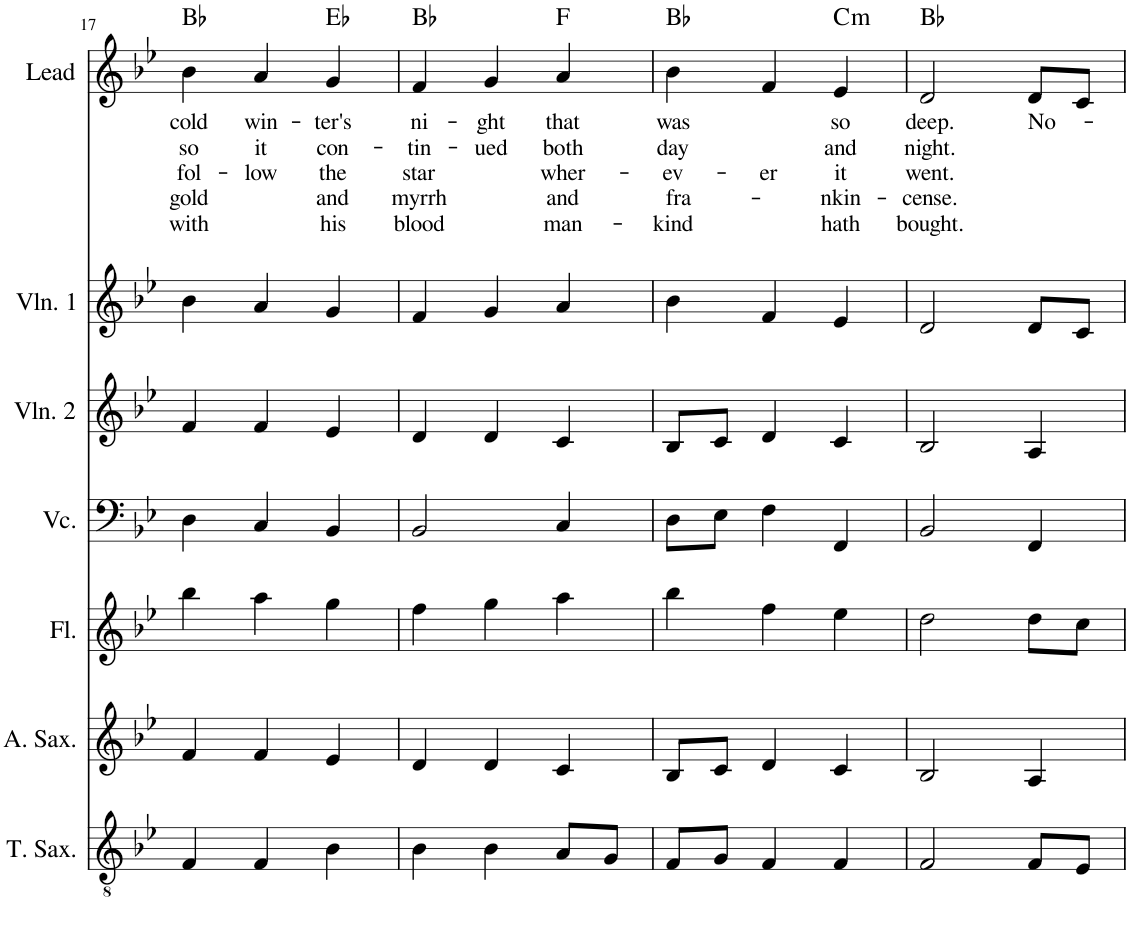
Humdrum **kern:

**kern	**kern	**kern	**kern	**kern	**kern	**kern	**text	**text	**text	**text	**text	**harte
*part7	*part6	*part5	*part4	*part3	*part2	*part1	*part1	*part1	*part1	*part1	*part1	*part1
*staff7	*staff6	*staff5	*staff4	*staff3	*staff2	*staff1	*staff1	*staff1	*staff1	*staff1	*staff1	*
*I"Tenor Saxophone	*I"Alto Saxophone	*I"Flute	*I"Violoncello	*I"Violin 2	*I"Violin 1	*I"Lead	*	*	*	*	*	*
*I'T. Sax.	*I'A. Sax.	*I'Fl.	*I'Vc.	*I'Vln. 2	*I'Vln. 1	*I'Lead	*	*	*	*	*	*
!!LO:PB:g=z
*clefGv2	*clefG2	*clefG2	*clefF4	*clefG2	*clefG2	*clefG2	*	*	*	*	*	*
*ITrd8c14	*ITrd5c9	*	*	*	*	*	*	*	*	*	*	*
*k[b-e-]	*k[b-e-]	*k[b-e-]	*k[b-e-]	*k[b-e-]	*k[b-e-]	*k[b-e-]	*	*	*	*	*	*
*M3/4	*M3/4	*M3/4	*M3/4	*M3/4	*M3/4	*M3/4	*	*	*	*	*	*
=17	=17	=17	=17	=17	=17	=17	=17	=17	=17	=17	=17	=17
!	!	!	!	!	!	!	!LO:LY:b	!LO:LY:b	!LO:LY:b	!LO:LY:b	!LO:LY:b	!
4F/	4f/	4bb-\	4D\	4f/	4b-\	4b-\	cold	so	fol-	gold	with	Bb:maj
!	!	!	!	!	!	!	!LO:LY:b	!LO:LY:b	!LO:LY:b	!	!	!
4F/	4f/	4aa\	4C/	4f/	4a/	4a/	win-	it	-low	.	.	.
!	!	!	!	!	!	!	!LO:LY:b	!LO:LY:b	!LO:LY:b	!LO:LY:b	!LO:LY:b	!
4B-\	4e-/	4gg\	4BB-/	4e-/	4g/	4g/	-ter's	con-	the	and	his	Eb:maj
=18	=18	=18	=18	=18	=18	=18	=18	=18	=18	=18	=18	=18
!	!	!	!	!	!	!	!LO:LY:b	!LO:LY:b	!LO:LY:b	!LO:LY:b	!LO:LY:b	!
4B-\	4d/	4ff\	2BB-/	4d/	4f/	4f/	ni-	-tin-	star	myrrh	blood	Bb:maj
!	!	!	!	!	!	!	!LO:LY:b	!LO:LY:b	!	!	!	!
4B-\	4d/	4gg\	.	4d/	4g/	4g/	-ght	-ued	.	.	.	.
!	!	!	!	!	!	!	!LO:LY:b	!LO:LY:b	!LO:LY:b	!LO:LY:b	!LO:LY:b	!
8A/L	4c/	4aa\	4C/	4c/	4a/	4a/	that	both	wher-	and	man-	F:maj
8G/J	.	.	.	.	.	.	.	.	.	.	.	.
=19	=19	=19	=19	=19	=19	=19	=19	=19	=19	=19	=19	=19
!	!	!	!	!	!	!	!LO:LY:b	!LO:LY:b	!LO:LY:b	!LO:LY:b	!LO:LY:b	!
8F/L	8B-/L	4bb-\	8D\L	8B-/L	4b-\	4b-\	was	day	-ev-	fra-	-kind	Bb:maj
8G/J	8c/J	.	8E-\J	8c/J	.	.	.	.	.	.	.	.
!	!	!	!	!	!	!	!	!	!LO:LY:b	!	!	!
4F/	4d/	4ff\	4F\	4d/	4f/	4f/	.	.	-er	.	.	.
!	!	!	!	!	!	!	!LO:LY:b	!LO:LY:b	!LO:LY:b	!LO:LY:b	!LO:LY:b	!LO:H:kt=m
4F/	4c/	4ee-\	4FF/	4c/	4e-/	4e-/	so	and	it	-nkin-	hath	C:min
=20	=20	=20	=20	=20	=20	=20	=20	=20	=20	=20	=20	=20
!	!	!	!	!	!	!	!LO:LY:b	!LO:LY:b	!LO:LY:b	!LO:LY:b	!LO:LY:b	!
2F/	2B-/	2dd\	2BB-/	2B-/	2d/	2d/	deep.	night.	went.	-cense.	bought.	Bb:maj
!	!	!	!	!	!	!	!LO:LY:b	!	!	!	!	!
8F/L	4A/	8dd\L	4FF/	4A/	8d/L	8d/L	No-	.	.	.	.	.
8E-/J	.	8cc\J	.	.	8c/J	8c/J	.	.	.	.	.	.
=	=	=	=	=	=	=	=	=	=	=	=	=
*-	*-	*-	*-	*-	*-	*-	*-	*-	*-	*-	*-	*-
